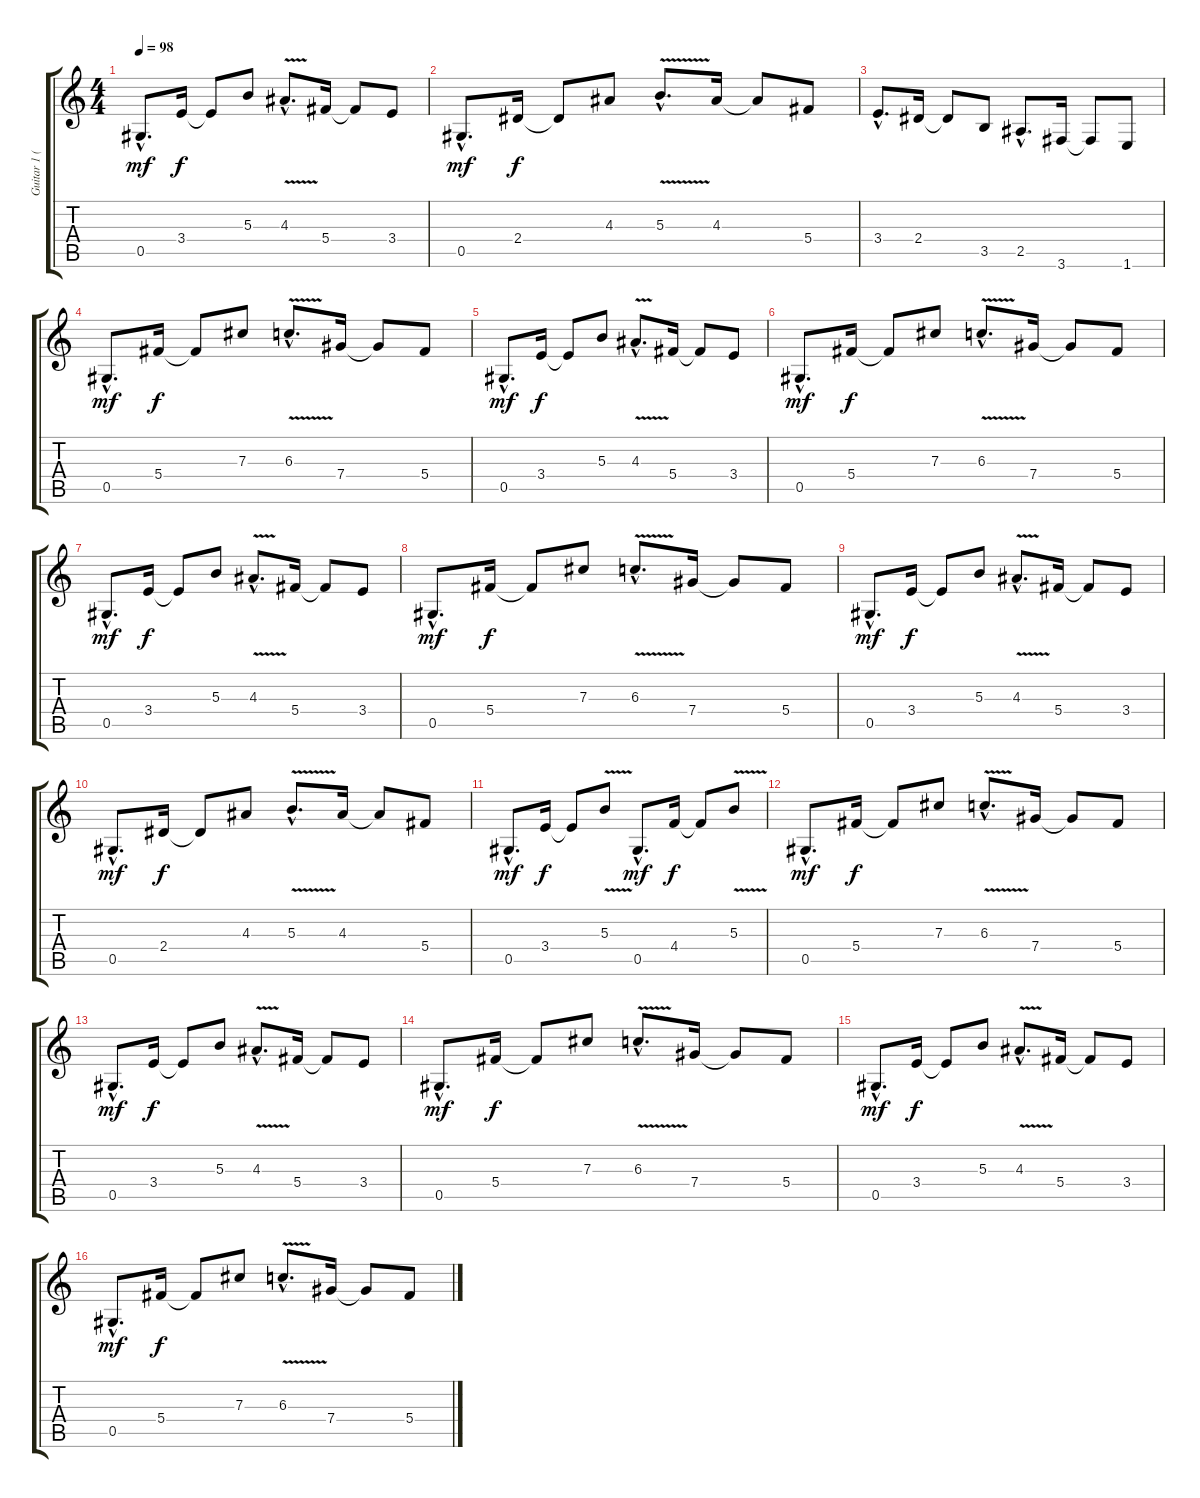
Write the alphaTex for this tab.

\track ("Guitar 1 (Rhythm)" "Guitar 1 (") {instrument distortionguitar}
\staff {score tabs}
\tuning (Eb4 Bb3 Gb3 Db3 Ab2 Eb2) {hide}
\ts (4 4)
\tempo 98
\clef g2
\ks c
0.5{hac}.8{d dy mf} 3.4.16{dy f} 3.4{t}.8 5.3.8 4.3{v hac}.8{d} 5.4.16 5.4{t}.8 3.4.8 |
0.5{hac}.8{d dy mf} 2.4.16{dy f} 2.4{t}.8 4.3.8 5.3{v hac}.8{d} 4.3.16 4.3{t}.8 5.4.8 |
3.4{hac}.8{d} 2.4.16 2.4{t}.8 3.5.8 2.5{hac}.8{d} 3.6.16 3.6{t}.8 1.6.8 |
0.5{hac}.8{d dy mf} 5.4.16{dy f} 5.4{t}.8 7.3.8 6.3{v hac}.8{d} 7.4.16 7.4{t}.8 5.4.8 |
0.5{hac}.8{d dy mf} 3.4.16{dy f} 3.4{t}.8 5.3.8 4.3{v hac}.8{d} 5.4.16 5.4{t}.8 3.4.8 |
0.5{hac}.8{d dy mf} 5.4.16{dy f} 5.4{t}.8 7.3.8 6.3{v hac}.8{d} 7.4.16 7.4{t}.8 5.4.8 |
0.5{hac}.8{d dy mf} 3.4.16{dy f} 3.4{t}.8 5.3.8 4.3{v hac}.8{d} 5.4.16 5.4{t}.8 3.4.8 |
0.5{hac}.8{d dy mf} 5.4.16{dy f} 5.4{t}.8 7.3.8 6.3{v hac}.8{d} 7.4.16 7.4{t}.8 5.4.8 |
0.5{hac}.8{d dy mf} 3.4.16{dy f} 3.4{t}.8 5.3.8 4.3{v hac}.8{d} 5.4.16 5.4{t}.8 3.4.8 |
0.5{hac}.8{d dy mf} 2.4.16{dy f} 2.4{t}.8 4.3.8 5.3{v hac}.8{d} 4.3.16 4.3{t}.8 5.4.8 |
0.5{hac}.8{d dy mf} 3.4.16{dy f} 3.4{t}.8 5.3{v}.8 0.5{hac}.8{d dy mf} 4.4.16{dy f} 4.4{t}.8 5.3{v}.8 |
0.5{hac}.8{d dy mf} 5.4.16{dy f} 5.4{t}.8 7.3.8 6.3{v hac}.8{d} 7.4.16 7.4{t}.8 5.4.8 |
0.5{hac}.8{d dy mf} 3.4.16{dy f} 3.4{t}.8 5.3.8 4.3{v hac}.8{d} 5.4.16 5.4{t}.8 3.4.8 |
0.5{hac}.8{d dy mf} 5.4.16{dy f} 5.4{t}.8 7.3.8 6.3{v hac}.8{d} 7.4.16 7.4{t}.8 5.4.8 |
0.5{hac}.8{d dy mf} 3.4.16{dy f} 3.4{t}.8 5.3.8 4.3{v hac}.8{d} 5.4.16 5.4{t}.8 3.4.8 |
0.5{hac}.8{d dy mf} 5.4.16{dy f} 5.4{t}.8 7.3.8 6.3{v hac}.8{d} 7.4.16 7.4{t}.8 5.4.8
